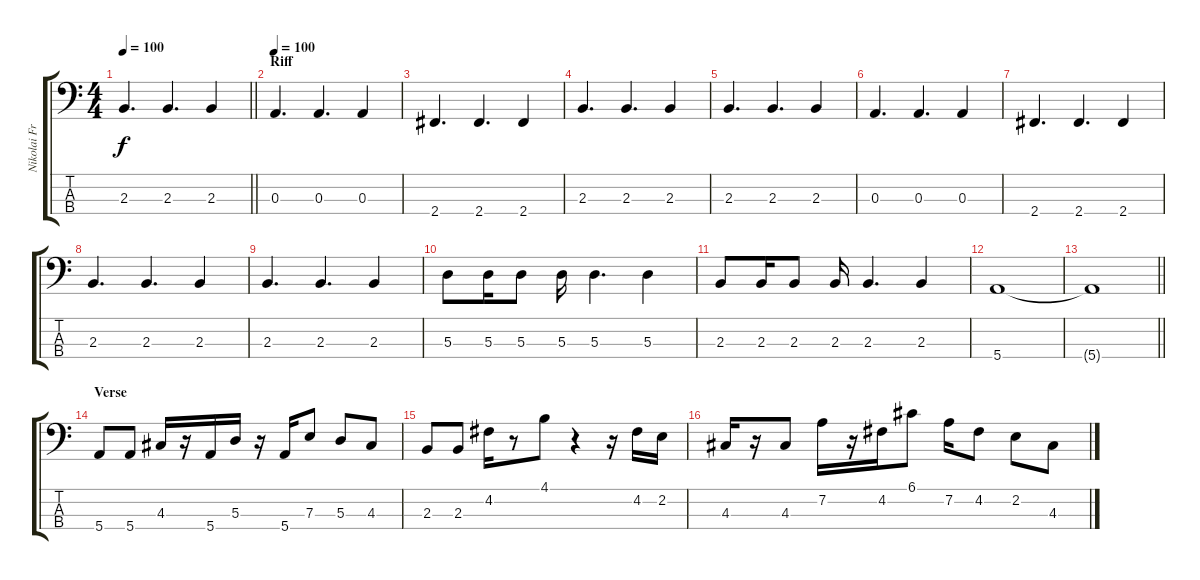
\track ("Nikolai Fraiture" "Nikolai Fr") {instrument electricbassfinger}
\staff {score tabs}
\tuning (G2 D2 A1 E1) {hide}
\ts (4 4)
\tempo 100
\clef f4
\barLineRight lightlight
\ks c
2.3.4{d dy f} 2.3.4{d} 2.3.4 |
\section ("" "Riff")
\tempo 100
0.3.4{d} 0.3.4{d} 0.3.4 |
2.4.4{d} 2.4.4{d} 2.4.4 |
2.3.4{d} 2.3.4{d} 2.3.4 |
2.3.4{d} 2.3.4{d} 2.3.4 |
0.3.4{d} 0.3.4{d} 0.3.4 |
2.4.4{d} 2.4.4{d} 2.4.4 |
2.3.4{d} 2.3.4{d} 2.3.4 |
2.3.4{d} 2.3.4{d} 2.3.4 |
5.3.8 5.3.16 5.3.8 5.3.16 5.3.4{d} 5.3.4 |
2.3.8 2.3.16 2.3.8 2.3.16 2.3.4{d} 2.3.4 |
5.4.1 |
\barLineRight lightlight
5.4{t}.1 |
\section ("" "Verse")
5.4.8 5.4.8 4.3.16 r.16 5.4.16 5.3.16 r.16 5.4.16 7.3.8 5.3.8 4.3.8 |
2.3.8 2.3.8 4.2.16 r.8 4.1.8 r.4 r.16 4.2.16 2.2.16 |
4.3.16 r.16 4.3.8 7.2.16 r.16 4.2.16 6.1.8 7.2.16 4.2.8 2.2.8 4.3.8
